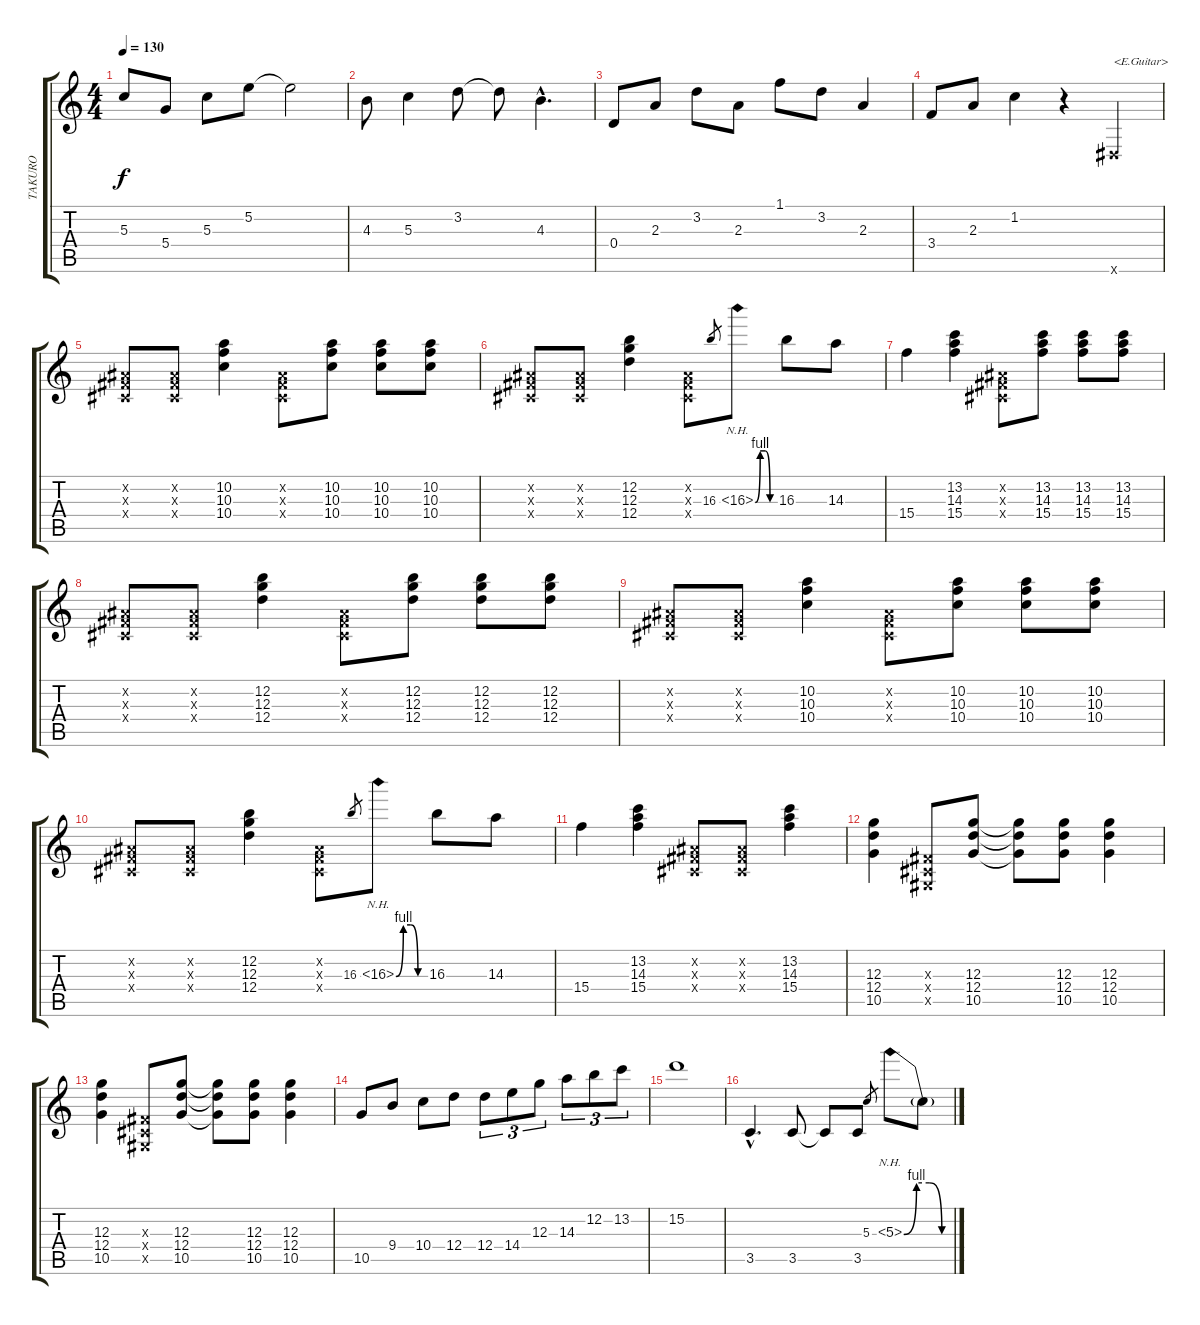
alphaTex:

\track ("TAKURO" "TAKURO") {instrument distortionguitar}
\staff {score tabs}
\tuning (E4 B3 G3 D3 A2 E2) {hide}
\ts (4 4)
\tempo 130
\clef g2
\ks c
5.3.8{dy f} 5.4.8 5.3.8 5.2.8 5.2{t}.2 |
4.3.8 5.3.4 3.2.8 3.2{t}.8 4.3{hac}.4{d} |
0.4.8 2.3.8 3.2.8 2.3.8 1.1.8 3.2.8 2.3.4 |
3.4.8 2.3.8 1.2.4 r.4 -1.6{x}.4{txt "<E.Guitar>"} |
(-1.2{x} -1.3{x} -1.4{x}).8 (-1.2{x} -1.3{x} -1.4{x}).8 (10.2 10.3 10.4).4 (-1.2{x} -1.3{x} -1.4{x}).8 (10.2 10.3 10.4).8 (10.2 10.3 10.4).8 (10.2 10.3 10.4).8 |
(-1.2{x} -1.3{x} -1.4{x}).8 (-1.2{x} -1.3{x} -1.4{x}).8 (12.2 12.3 12.4).4 (-1.2{x} -1.3{x} -1.4{x}).8 16.3.8{gr} 16.3{be (custom 0 0 15 4 30 4 45 0 60 0) nh}.8 16.3.8 14.3.8 |
15.4.4 (13.2 14.3 15.4).4 (-1.2{x} -1.3{x} -1.4{x}).8 (13.2 14.3 15.4).8 (13.2 14.3 15.4).8 (13.2 14.3 15.4).8 |
(-1.2{x} -1.3{x} -1.4{x}).8 (-1.2{x} -1.3{x} -1.4{x}).8 (12.2 12.3 12.4).4 (-1.2{x} -1.3{x} -1.4{x}).8 (12.2 12.3 12.4).8 (12.2 12.3 12.4).8 (12.2 12.3 12.4).8 |
(-1.2{x} -1.3{x} -1.4{x}).8 (-1.2{x} -1.3{x} -1.4{x}).8 (10.2 10.3 10.4).4 (-1.2{x} -1.3{x} -1.4{x}).8 (10.2 10.3 10.4).8 (10.2 10.3 10.4).8 (10.2 10.3 10.4).8 |
(-1.2{x} -1.3{x} -1.4{x}).8 (-1.2{x} -1.3{x} -1.4{x}).8 (12.2 12.3 12.4).4 (-1.2{x} -1.3{x} -1.4{x}).8 16.3.8{gr} 16.3{be (custom 0 0 15 4 30 4 45 0 60 0) nh}.8 16.3.8 14.3.8 |
15.4.4 (13.2 14.3 15.4).4 (-1.2{x} -1.3{x} -1.4{x}).8 (-1.2{x} -1.3{x} -1.4{x}).8 (13.2 14.3 15.4).4 |
(12.3 12.4 10.5).4 (-1.3{x} -1.4{x} -1.5{x}).8 (12.3 12.4 10.5).8 (12.3{t} 12.4{t} 10.5{t}).8 (12.3 12.4 10.5).8 (12.3 12.4 10.5).4 |
(12.3 12.4 10.5).4 (-1.3{x} -1.4{x} -1.5{x}).8 (12.3 12.4 10.5).8 (12.3{t} 12.4{t} 10.5{t}).8 (12.3 12.4 10.5).8 (12.3 12.4 10.5).4 |
10.5.8 9.4.8 10.4.8 12.4.8 12.4.8{tu (3 2)} 14.4.8{tu (3 2)} 12.3.8{tu (3 2)} 14.3.8{tu (3 2)} 12.2.8{tu (3 2)} 13.2.8{tu (3 2)} |
15.2.1 |
3.5{hac}.4{d} 3.5.8 3.5{t}.8 3.5.8 5.3.8{gr} 5.3{be (custom 0 0 15 4 30 4 45 0 60 0) nh}.8 5.3{t}.8
